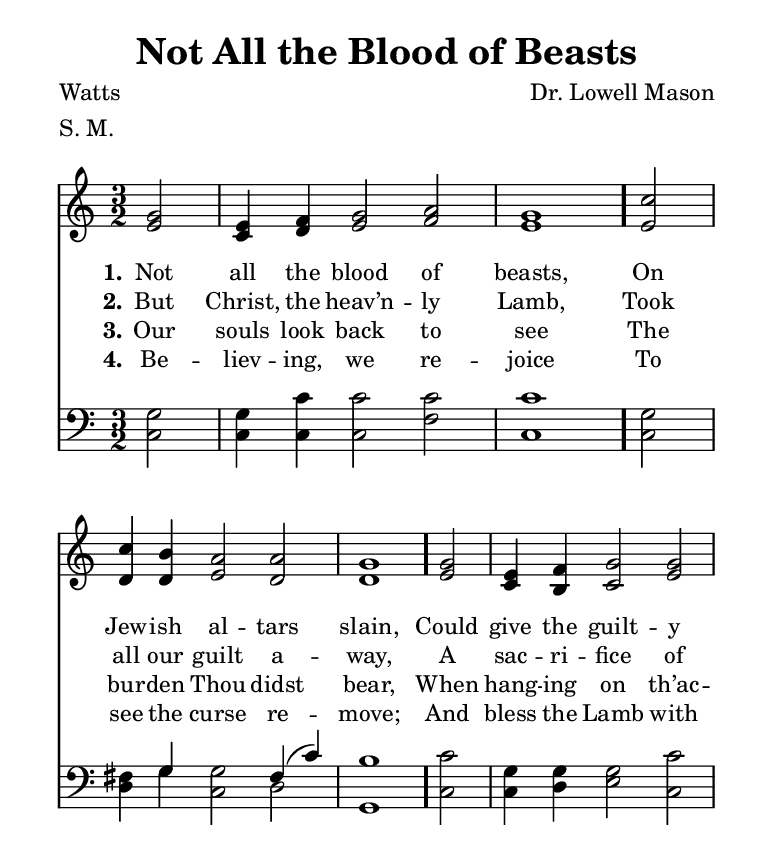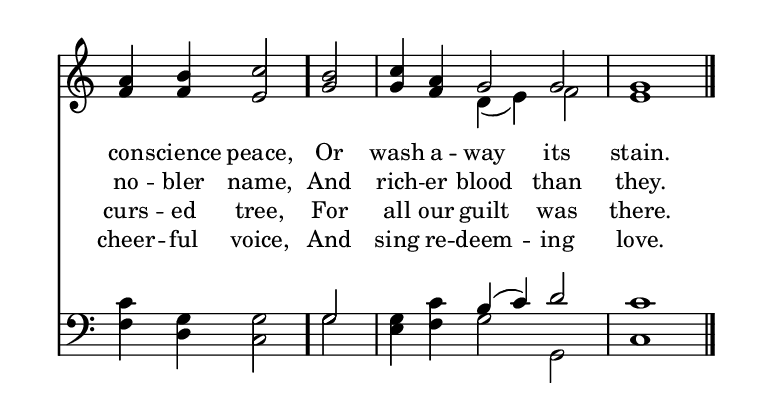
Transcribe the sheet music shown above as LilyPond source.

\include "common/global.ily"
\paper {
  \include "common/paper.ily"
  ragged-bottom = ##t
}

\header{
  hymnnumber = "254"
  title = "Not All the Blood of Beasts"
  tunename = "Boylston"
  meter = "S. M."
  poet = "Watts"
  composer = "Dr. Lowell Mason"
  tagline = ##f
}

global = {
  \include "common/overrides.ily"
  \override Staff.TimeSignature.style = #'numbered
  \time 3/2
  \override Score.MetronomeMark.transparent = ##t % hide all fermata changes too
  \tempo 4=100
  \key c \major
  \partial 2
  \autoBeamOff
}

notesSoprano = {
\global
\relative c'' {

  g2 | e4 f g2 a | g1
  c2 | c4 b a2 a | g1 \eogbreak
  g2 | e4 f g2 g | a4 b c2
  b2 | c4 a g2 g | g1 \eogbreak

  \bar "|."

}
}

notesAlto = {
\global
\relative e' {

  e2 | c4 d e2 f | e1
  e2 | d4 d e2 d | d1
  e2 | c4 b c2 e | f4 f e2
  g2 | g4 f d( e) f2 | e1

}
}

notesTenor = {
\global
\relative a {

  g2 | g4 c c2 c | c1
  g2 | fis4 g g2 fis4( c') | b1
  c2 | g4 g g2 c | c4 g g2
  g2 | g4 c4 b( c) d2 | c1

}
}

notesBass = {
\global
\relative f {

  c2 | c4 c c2 f | c1
  c2 d4 g c,2 d | g,1
  c2 | c4 d e2 c | f4 d c2
  g'2 | e4 f g2 g, | c1

}
}

wordsA = \lyricmode {
\set stanza = "1."

Not all the blood of beasts, \bar "."
On Jew -- ish al -- tars slain, \bar "."
Could give the guilt -- y con -- science peace, \bar "."
Or wash a -- way its stain. \bar "."

}

wordsB = \lyricmode {
\set stanza = "2."

But Christ, the heav’n -- ly Lamb,
Took all our guilt a -- way,
A sac -- ri -- fice of no -- bler name,
And rich -- er blood than they.

}

wordsC = \lyricmode {
\set stanza = "3."

Our souls look back to see
The bur -- den Thou didst bear,
When hang -- ing on th’ac -- curs -- ed tree,
For all our guilt was there.

}

wordsD = \lyricmode {
\set stanza = "4."

Be -- liev -- ing, we re -- joice
To see the curse re -- move;
And bless the Lamb with cheer -- ful voice,
And sing re -- deem -- ing love.

}

\score {
  \context ChoirStaff <<
    \context Staff = upper <<
      \set ChoirStaff.systemStartDelimiter = #'SystemStartBar
      \set ChoirStaff.printPartCombineTexts = ##f
      \partcombine #'(2 . 9) \notesSoprano \notesAlto
      \context NullVoice = sopranos { \voiceOne << \notesSoprano >> }
      \context NullVoice = altos { \voiceTwo << \notesAlto >> }
      \context Lyrics = one   \lyricsto sopranos \wordsA
      \context Lyrics = two   \lyricsto sopranos \wordsB
      \context Lyrics = three \lyricsto sopranos \wordsC
      \context Lyrics = four  \lyricsto sopranos \wordsD
    >>
    \context Staff = men <<
      \clef bass
      \set ChoirStaff.printPartCombineTexts = ##f
      \partcombine #'(2 . 9) \notesTenor \notesBass
      \context NullVoice = tenors { \voiceOne << \notesTenor >> }
      \context NullVoice = basses { \voiceTwo << \notesBass >> }
    >>
  >>
  \layout {
    \include "common/layout.ily"
  }
  \midi{
    \include "common/midi.ily"
  }
}

\version "2.19.49"  % necessary for upgrading to future LilyPond versions.

% vi:set et ts=2 sw=2 ai nocindent syntax=lilypond:
